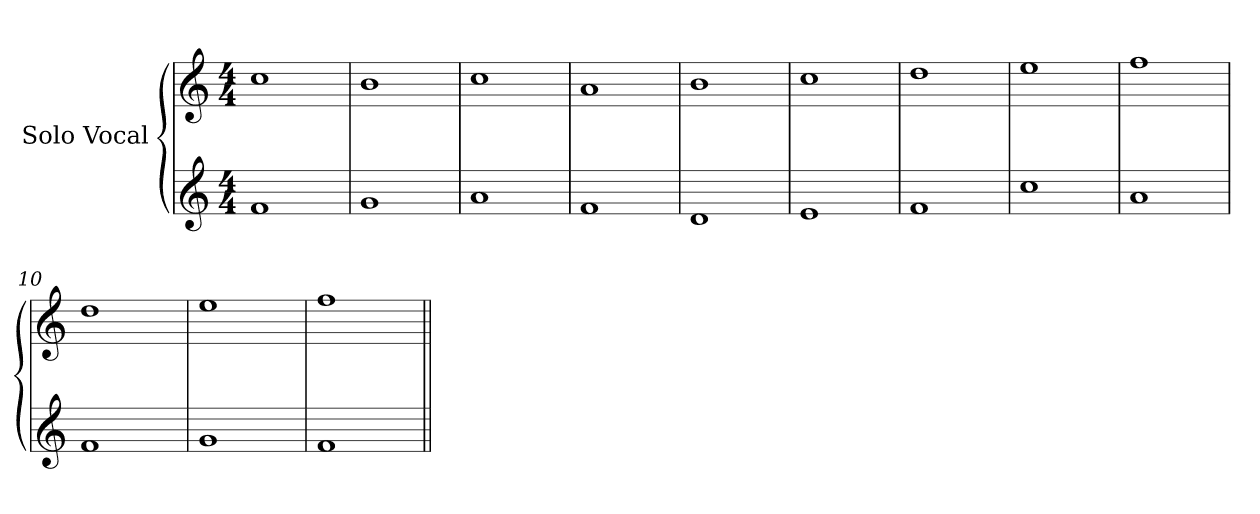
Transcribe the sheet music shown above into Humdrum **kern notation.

**kern	**kern
*part1	*part1
*staff2	*staff1
*I"Solo Vocal	*
*clefG2	*clefG2
*k[]	*k[]
*M4/4	*M4/4
=1	=1
1f	1cc
=2	=2
1g	1b
=3	=3
1a	1cc
=4	=4
1f	1a
=5	=5
1d	1b
=6	=6
1e	1cc
=7	=7
1f	1dd
=8	=8
1cc	1ee
=9	=9
1a	1ff
=10	=10
1f	1dd
=11	=11
1g	1ee
=12	=12
1f	1ff
=||	=||
*-	*-
